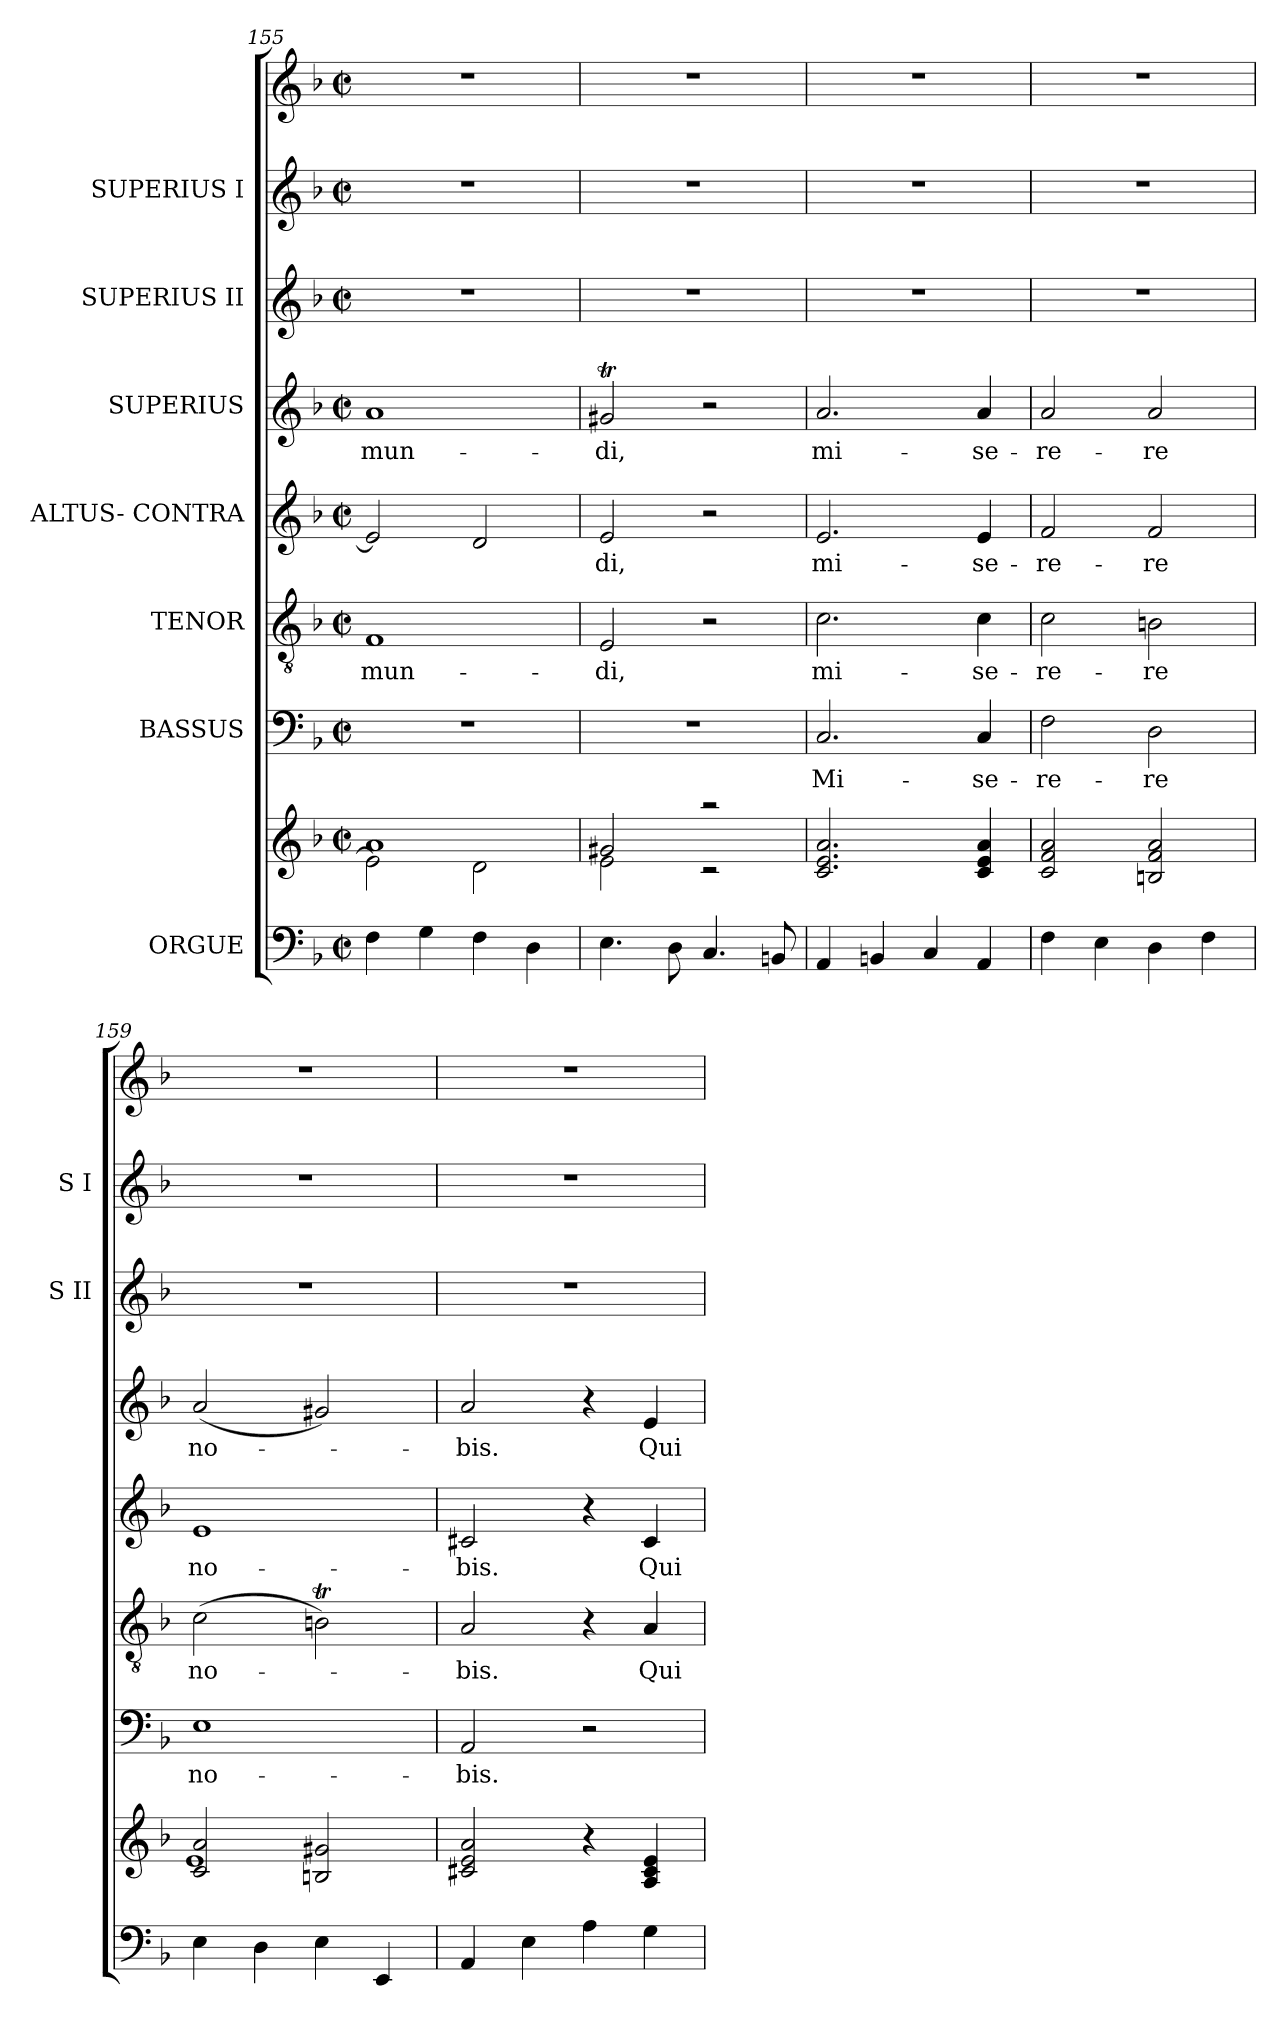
**kern	**kern	**kern	**text	**kern	**text	**kern	**text	**kern	**text	**kern	**kern	**kern
*part8	*part8	*part7	*part7	*part6	*part6	*part5	*part5	*part4	*part4	*part3	*part2	*part1
*staff9	*staff8	*staff7	*staff7	*staff6	*staff6	*staff5	*staff5	*staff4	*staff4	*staff3	*staff2	*staff1
*I"ORGUE	*	*I"BASSUS	*	*I"TENOR	*	*I"ALTUS- CONTRA	*	*I"SUPERIUS	*	*I"SUPERIUS II	*I"SUPERIUS I	*
*	*	*	*	*	*	*	*	*	*	*I'S II	*I'S I	*
*clefF4	*clefG2	*clefF4	*	*clefGv2	*	*clefG2	*	*clefG2	*	*clefG2	*clefG2	*clefG2
*k[b-]	*k[b-]	*k[b-]	*	*k[b-]	*	*k[b-]	*	*k[b-]	*	*k[b-]	*k[b-]	*k[b-]
*d:	*d:	*d:	*	*d:	*	*d:	*	*d:	*	*d:	*d:	*d:
*M2/2	*M2/2	*M2/2	*	*M2/2	*	*M2/2	*	*M2/2	*	*M2/2	*M2/2	*M2/2
*met(c|)	*met(c|)	*met(c|)	*	*met(c|)	*	*met(c|)	*	*met(c|)	*	*met(c|)	*met(c|)	*met(c|)
=155	=155	=155	=155	=155	=155	=155	=155	=155	=155	=155	=155	=155
*	*^	*	*	*	*	*	*	*	*	*	*	*
!	!	!	!	!	!	!LO:LY:b	!	!	!	!LO:LY:b	!	!	!
4F\	1a	2e\]	1r	.	1F	mun-	2e/]	.	1a	mun-	1r	1r	1r
4G\	.	.	.	.	.	.	.	.	.	.	.	.	.
4F\	.	2d\	.	.	.	.	2d/	.	.	.	.	.	.
4D\	.	.	.	.	.	.	.	.	.	.	.	.	.
=156	=156	=156	=156	=156	=156	=156	=156	=156	=156	=156	=156	=156	=156
!	!	!	!	!	!	!LO:LY:b	!	!LO:LY:b	!	!LO:LY:b	!	!	!
4.E\	2g#X/	2e\	1r	.	2E/	-di,	2e/	-di,	2g#Xt/	-di,	1r	1r	1r
8D\	.	.	.	.	.	.	.	.	.	.	.	.	.
4.C/	2raa	2rc	.	.	2r	.	2r	.	2r	.	.	.	.
8BBn/	.	.	.	.	.	.	.	.	.	.	.	.	.
*	*v	*v	*	*	*	*	*	*	*	*	*	*	*
=157	=157	=157	=157	=157	=157	=157	=157	=157	=157	=157	=157	=157
!	!	!	!LO:LY:b	!	!LO:LY:b	!	!LO:LY:b	!	!LO:LY:b	!	!	!
4AA/	2.c/ 2.e/ 2.a/	2.C/	Mi-	2.c\	mi-	2.e/	mi-	2.a/	mi-	1r	1r	1r
4BBn/	.	.	.	.	.	.	.	.	.	.	.	.
4C/	.	.	.	.	.	.	.	.	.	.	.	.
!	!	!	!LO:LY:b	!	!LO:LY:b	!	!LO:LY:b	!	!LO:LY:b	!	!	!
4AA/	4c/ 4e/ 4a/	4C/	-se-	4c\	-se-	4e/	-se-	4a/	-se-	.	.	.
=158	=158	=158	=158	=158	=158	=158	=158	=158	=158	=158	=158	=158
!	!	!	!LO:LY:b	!	!LO:LY:b	!	!LO:LY:b	!	!LO:LY:b	!	!	!
4F\	2c/ 2f/ 2a/	2F\	-re-	2c\	-re-	2f/	-re-	2a/	-re-	1r	1r	1r
4E\	.	.	.	.	.	.	.	.	.	.	.	.
!	!	!	!LO:LY:b	!	!LO:LY:b	!	!LO:LY:b	!	!LO:LY:b	!	!	!
4D\	2Bn/ 2f/ 2a/	2D\	-re	2Bn\	-re	2f/	-re	2a/	-re	.	.	.
4F\	.	.	.	.	.	.	.	.	.	.	.	.
!!LO:PB:g=z
=159	=159	=159	=159	=159	=159	=159	=159	=159	=159	=159	=159	=159
*	*^	*	*	*	*	*	*	*	*	*	*	*
!	!	!	!	!LO:LY:b	!	!LO:LY:b	!	!LO:LY:b	!	!LO:LY:b	!	!	!
4E\	2c/ 2a/	1e	1E	no-	(>2c\	no-	1e	no-	(<2a/	no-	1r	1r	1r
4D\	.	.	.	.	.	.	.	.	.	.	.	.	.
4E\	2Bn/ 2g#X/	.	.	.	2Bnt\)	.	.	.	2g#X/)	.	.	.	.
4EE/	.	.	.	.	.	.	.	.	.	.	.	.	.
*	*v	*v	*	*	*	*	*	*	*	*	*	*	*
=160	=160	=160	=160	=160	=160	=160	=160	=160	=160	=160	=160	=160
!	!	!	!LO:LY:b	!	!LO:LY:b	!	!LO:LY:b	!	!LO:LY:b	!	!	!
4AA/	2c#X/ 2e/ 2a/	2AA/	-bis.	2A/	-bis.	2c#X/	-bis.	2a/	-bis.	1r	1r	1r
4E\	.	.	.	.	.	.	.	.	.	.	.	.
4A\	4r	2r	.	4r	.	4r	.	4r	.	.	.	.
!	!	!	!	!	!LO:LY:b	!	!LO:LY:b	!	!LO:LY:b	!	!	!
4G\	4A/ 4c#/ 4e/	.	.	4A/	Qui	4c#/	Qui	4e/	Qui	.	.	.
=	=	=	=	=	=	=	=	=	=	=	=	=
*-	*-	*-	*-	*-	*-	*-	*-	*-	*-	*-	*-	*-
